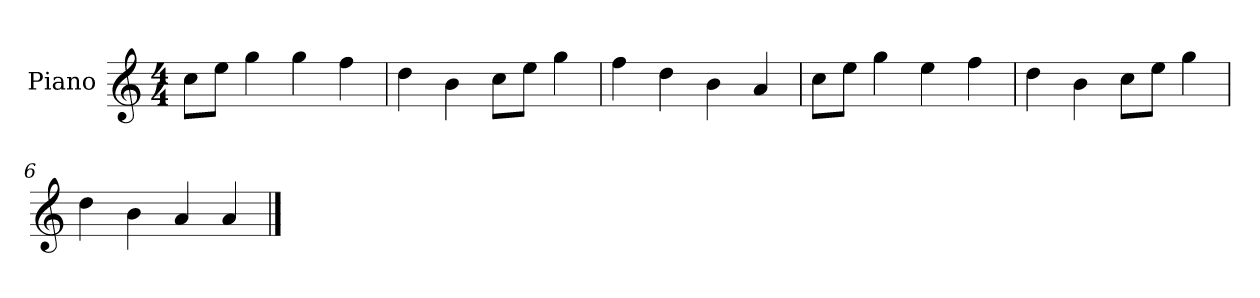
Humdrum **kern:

**kern
*part1
*staff1
*I"Piano
*I'P-no
*clefG2
*k[]
*M4/4
*MM90
=1
8cc\L
8ee\J
4gg\
4gg\
4ff\
=2
4dd\
4b\
8cc\L
8ee\J
4gg\
=3
4ff\
4dd\
4b\
4a/
=4
8cc\L
8ee\J
4gg\
4ee\
4ff\
=5
4dd\
4b\
8cc\L
8ee\J
4gg\
=6
4dd\
4b\
4a/
4a/
==
*-
